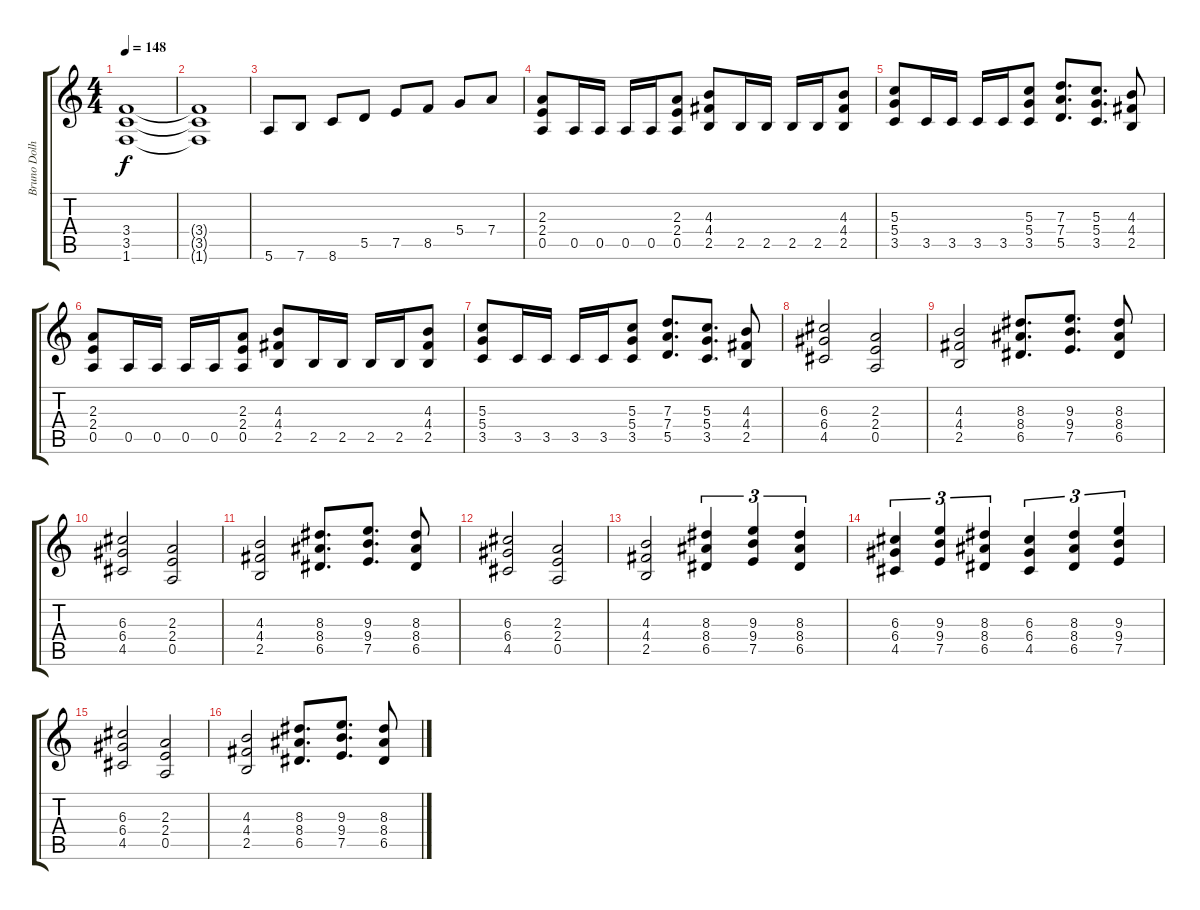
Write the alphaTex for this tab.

\track ("Bruno Dolheguy" "Bruno Dolh") {instrument overdrivenguitar}
\staff {score tabs}
\tuning (E4 B3 G3 D3 A2 E2) {hide}
\ts (4 4)
\tempo 148
\clef g2
\ks c
(3.4 3.5 1.6).1{dy f} |
(3.4{t} 3.5{t} 1.6{t}).1 |
5.6.8 7.6.8 8.6.8 5.5.8 7.5.8 8.5.8 5.4.8 7.4.8 |
(2.3 2.4 0.5).8 0.5.16 0.5.16 0.5.16 0.5.16 (2.3 2.4 0.5).8 (4.3 4.4 2.5).8 2.5.16 2.5.16 2.5.16 2.5.16 (4.3 4.4 2.5).8 |
(5.3 5.4 3.5).8 3.5.16 3.5.16 3.5.16 3.5.16 (5.3 5.4 3.5).8 (7.3 7.4 5.5).8{d} (5.3 5.4 3.5).8{d} (4.3 4.4 2.5).8 |
(2.3 2.4 0.5).8 0.5.16 0.5.16 0.5.16 0.5.16 (2.3 2.4 0.5).8 (4.3 4.4 2.5).8 2.5.16 2.5.16 2.5.16 2.5.16 (4.3 4.4 2.5).8 |
(5.3 5.4 3.5).8 3.5.16 3.5.16 3.5.16 3.5.16 (5.3 5.4 3.5).8 (7.3 7.4 5.5).8{d} (5.3 5.4 3.5).8{d} (4.3 4.4 2.5).8 |
(6.3 6.4 4.5).2 (2.3 2.4 0.5).2 |
(4.3 4.4 2.5).2 (8.3 8.4 6.5).8{d} (9.3 9.4 7.5).8{d} (8.3 8.4 6.5).8 |
(6.3 6.4 4.5).2 (2.3 2.4 0.5).2 |
(4.3 4.4 2.5).2 (8.3 8.4 6.5).8{d} (9.3 9.4 7.5).8{d} (8.3 8.4 6.5).8 |
(6.3 6.4 4.5).2 (2.3 2.4 0.5).2 |
(4.3 4.4 2.5).2 (8.3 8.4 6.5).4{tu (3 2)} (9.3 9.4 7.5).4{tu (3 2)} (8.3 8.4 6.5).4{tu (3 2)} |
(6.3 6.4 4.5).4{tu (3 2)} (9.3 9.4 7.5).4{tu (3 2)} (8.3 8.4 6.5).4{tu (3 2)} (6.3 6.4 4.5).4{tu (3 2)} (8.3 8.4 6.5).4{tu (3 2)} (9.3 9.4 7.5).4{tu (3 2)} |
(6.3 6.4 4.5).2 (2.3 2.4 0.5).2 |
(4.3 4.4 2.5).2 (8.3 8.4 6.5).8{d} (9.3 9.4 7.5).8{d} (8.3 8.4 6.5).8
